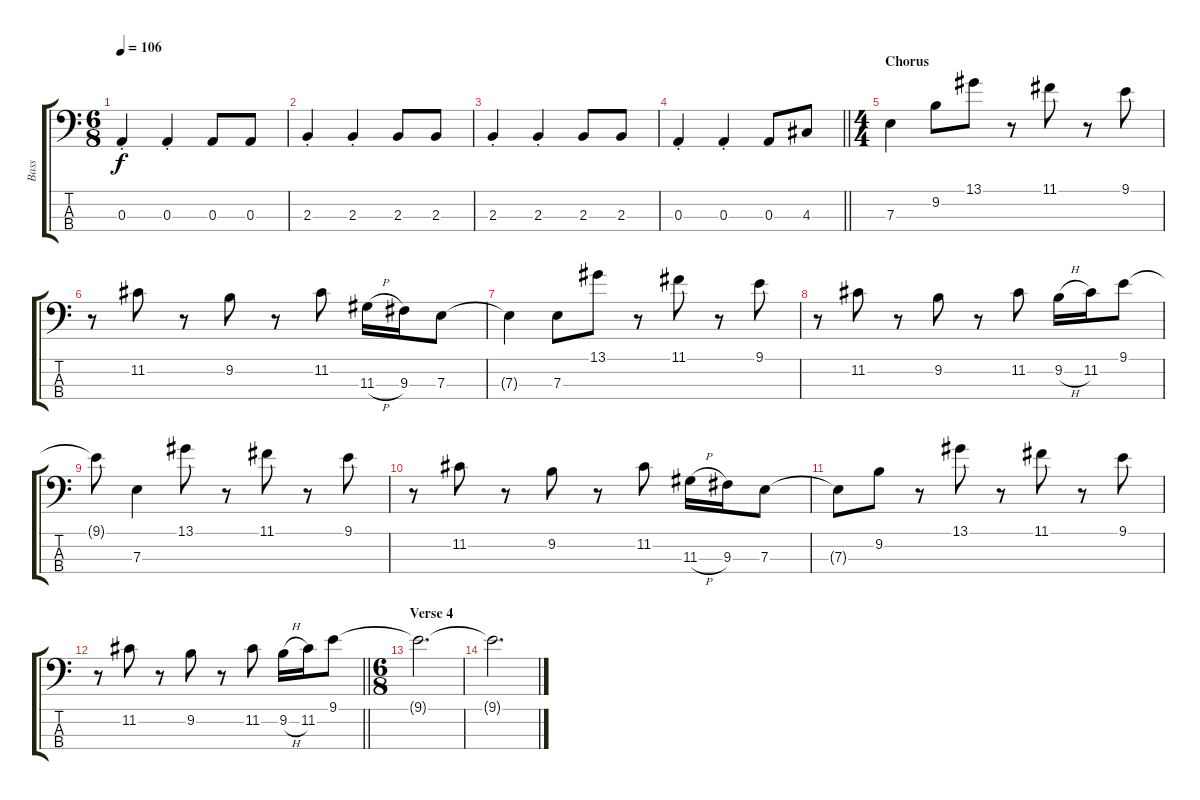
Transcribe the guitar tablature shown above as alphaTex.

\track ("Bass" "Bass") {instrument electricbassfinger}
\staff {score tabs}
\tuning (G2 D2 A1 E1) {hide}
\ts (6 8)
\tempo 106
\clef f4
\ks c
0.3{st}.4{dy f} 0.3{st}.4 0.3.8 0.3.8 |
2.3{st}.4 2.3{st}.4 2.3.8 2.3.8 |
2.3{st}.4 2.3{st}.4 2.3.8 2.3.8 |
\barLineRight lightlight
0.3{st}.4 0.3{st}.4 0.3.8 4.3.8 |
\ts (4 4)
\section ("" "Chorus")
7.3.4 9.2.8 13.1.8 r.8 11.1.8 r.8 9.1.8 |
r.8 11.2.8 r.8 9.2.8 r.8 11.2.8 11.3{h}.16 9.3.16 7.3.8 |
7.3{t}.4 7.3.8 13.1.8 r.8 11.1.8 r.8 9.1.8 |
r.8 11.2.8 r.8 9.2.8 r.8 11.2.8 9.2{h}.16 11.2.16 9.1.8 |
9.1{t}.8 7.3.4 13.1.8 r.8 11.1.8 r.8 9.1.8 |
r.8 11.2.8 r.8 9.2.8 r.8 11.2.8 11.3{h}.16 9.3.16 7.3.8 |
7.3{t}.8 9.2.8 r.8 13.1.8 r.8 11.1.8 r.8 9.1.8 |
\barLineRight lightlight
r.8 11.2.8 r.8 9.2.8 r.8 11.2.8 9.2{h}.16 11.2.16 9.1.8 |
\ts (6 8)
\section ("" "Verse 4")
9.1{t}.2{d} |
9.1{t}.2{d}
